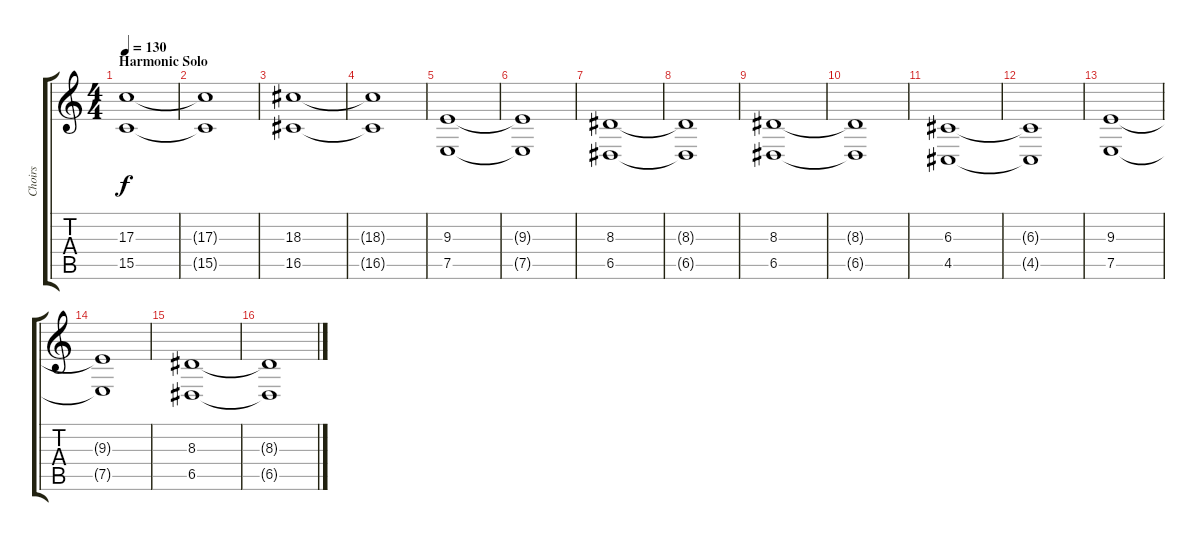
\track ("Choirs" "Choirs") {instrument choiraahs}
\staff {score tabs}
\tuning (E4 B3 G3 D3 A2 E2) {hide}
\ts (4 4)
\section ("" "Harmonic Solo")
\tempo 130
\clef g2
\ks c
(17.3 15.5).1{dy f} |
(17.3{t} 15.5{t}).1 |
(18.3 16.5).1 |
(18.3{t} 16.5{t}).1 |
(9.3 7.5).1 |
(9.3{t} 7.5{t}).1 |
(8.3 6.5).1 |
(8.3{t} 6.5{t}).1 |
(8.3 6.5).1 |
(8.3{t} 6.5{t}).1 |
(6.3 4.5).1 |
(6.3{t} 4.5{t}).1 |
(9.3 7.5).1 |
(9.3{t} 7.5{t}).1 |
(8.3 6.5).1 |
(8.3{t} 6.5{t}).1
